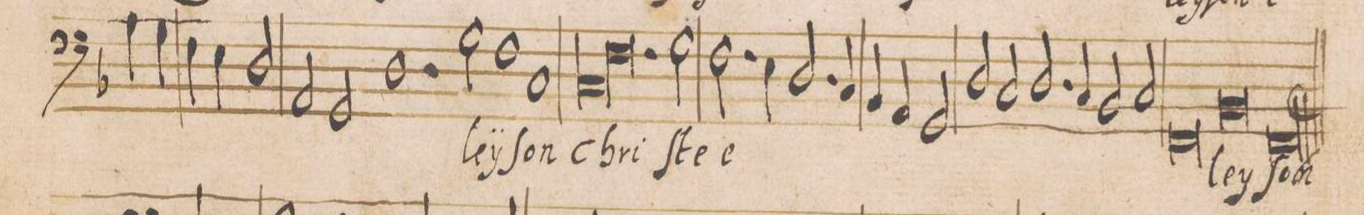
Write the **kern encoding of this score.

**kern	**text
*I"BASSVS	*
*clefF4	*
*k[b-]	*
*met(C|)	*
*M2/1	*
4A\	.
4G\	.
=30	=30
4F\	.
4E\	.
2D/	.
2AA/	.
2GG/	.
=31-	=31-
1.D	.
2G\	-leӱ-
=32-	=32-
1F	.
1C	-ſon
=33	=33
*lig	*
1C	Chri-
1.F	.
=34-	=34-
*Xlig	*
2G\	-ſte
2.F\	e-
4E\	.
=35-	=35-
2.D/	.
4C/	.
4BB-/	.
4AA/	.
2GG/	.
=36	=36
2D/	.
2C/	.
2.D/	.
4C/	.
=37-	=37-
2BB-/	.
2C/	.
0FF	.
=38-	=38-
0BB-	-ley-
=39-	=39-
[0FFl;>	-ſon
=40	=40
1FF]	.
=41||-	=41||-
*-	*-
